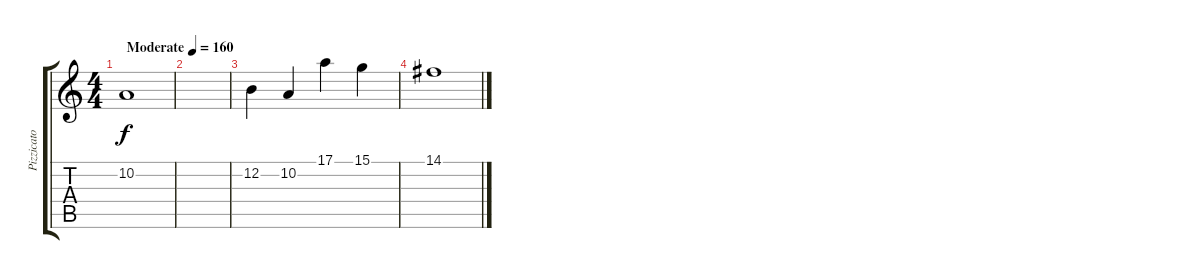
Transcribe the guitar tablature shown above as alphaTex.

\track ("Pizzicato" "Pizzicato") {instrument pizzicatostrings}
\staff {score tabs}
\tuning (E4 B3 G3 D3 A2 E2) {hide}
\ts (4 4)
\tempo (160 "Moderate")
\clef g2
\ks c
10.2.1{dy f instrument pizzicatostrings} |
|
12.2.4 10.2.4 17.1.4 15.1.4 |
14.1.1
